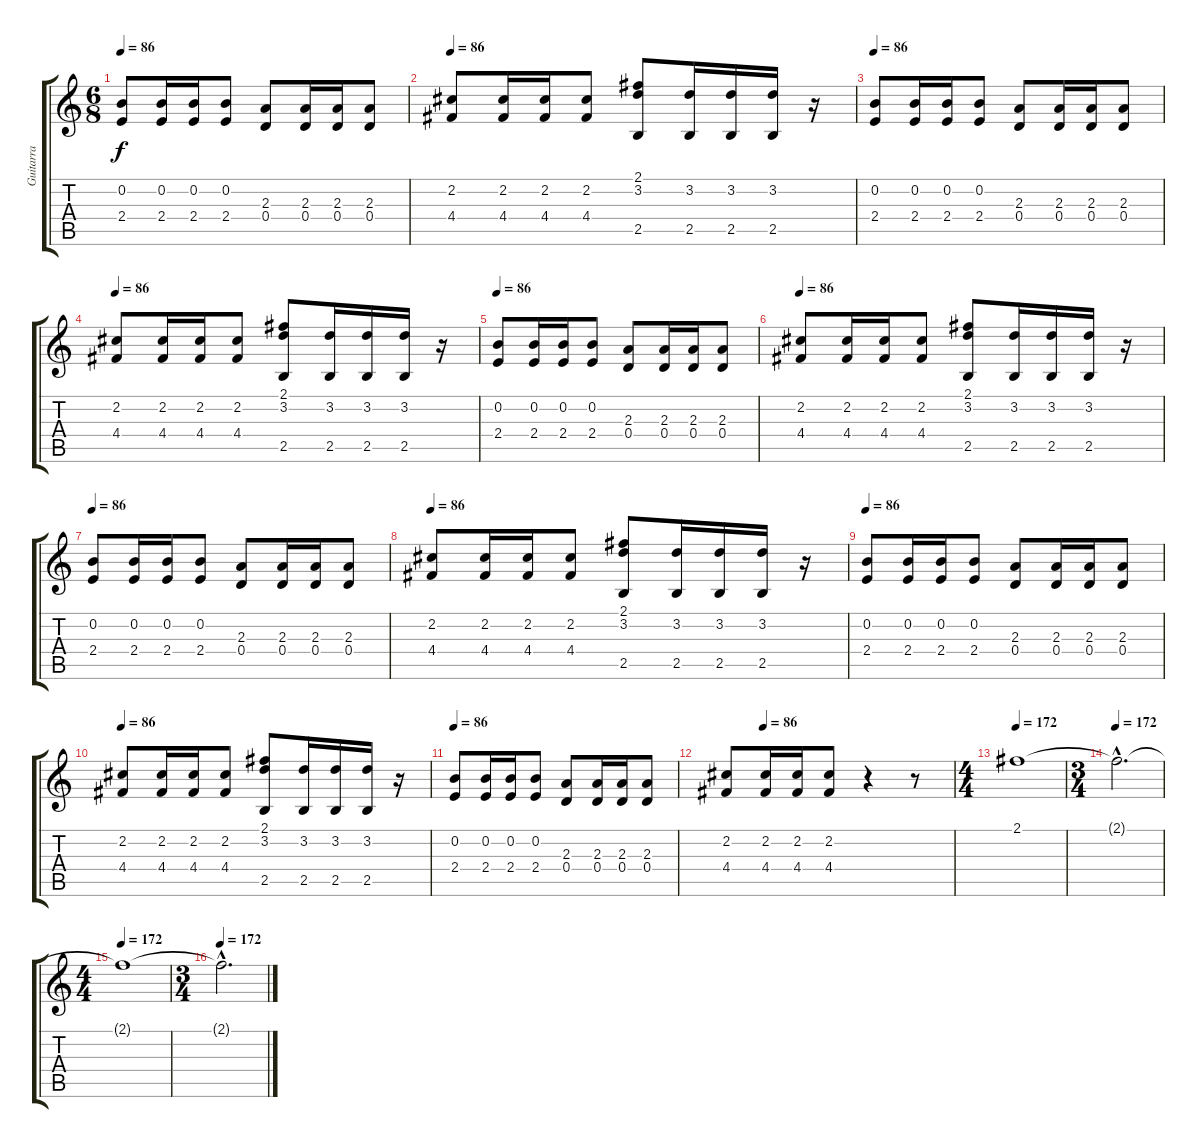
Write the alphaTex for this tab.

\track ("Guitarra" "Guitarra") {instrument distortionguitar}
\staff {score tabs}
\tuning (E4 B3 G3 D3 A2 E2) {hide}
\ts (6 8)
\tempo 86
\clef g2
\ks c
(0.2 2.4).8{dy f} (0.2 2.4).16 (0.2 2.4).16 (0.2 2.4).8 (2.3 0.4).8 (2.3 0.4).16 (2.3 0.4).16 (2.3 0.4).8 |
\tempo 86
(2.2 4.4).8 (2.2 4.4).16 (2.2 4.4).16 (2.2 4.4).8 (2.1 3.2 2.5).8 (3.2 2.5).16 (3.2 2.5).16 (3.2 2.5).16 r.16 |
\tempo 86
(0.2 2.4).8 (0.2 2.4).16 (0.2 2.4).16 (0.2 2.4).8 (2.3 0.4).8 (2.3 0.4).16 (2.3 0.4).16 (2.3 0.4).8 |
\tempo 86
(2.2 4.4).8 (2.2 4.4).16 (2.2 4.4).16 (2.2 4.4).8 (2.1 3.2 2.5).8 (3.2 2.5).16 (3.2 2.5).16 (3.2 2.5).16 r.16 |
\tempo 86
(0.2 2.4).8 (0.2 2.4).16 (0.2 2.4).16 (0.2 2.4).8 (2.3 0.4).8 (2.3 0.4).16 (2.3 0.4).16 (2.3 0.4).8 |
\tempo 86
(2.2 4.4).8 (2.2 4.4).16 (2.2 4.4).16 (2.2 4.4).8 (2.1 3.2 2.5).8 (3.2 2.5).16 (3.2 2.5).16 (3.2 2.5).16 r.16 |
\tempo 86
(0.2 2.4).8 (0.2 2.4).16 (0.2 2.4).16 (0.2 2.4).8 (2.3 0.4).8 (2.3 0.4).16 (2.3 0.4).16 (2.3 0.4).8 |
\tempo 86
(2.2 4.4).8 (2.2 4.4).16 (2.2 4.4).16 (2.2 4.4).8 (2.1 3.2 2.5).8 (3.2 2.5).16 (3.2 2.5).16 (3.2 2.5).16 r.16 |
\tempo 86
(0.2 2.4).8 (0.2 2.4).16 (0.2 2.4).16 (0.2 2.4).8 (2.3 0.4).8 (2.3 0.4).16 (2.3 0.4).16 (2.3 0.4).8 |
\tempo 86
(2.2 4.4).8 (2.2 4.4).16 (2.2 4.4).16 (2.2 4.4).8 (2.1 3.2 2.5).8 (3.2 2.5).16 (3.2 2.5).16 (3.2 2.5).16 r.16 |
\tempo 86
(0.2 2.4).8 (0.2 2.4).16 (0.2 2.4).16 (0.2 2.4).8 (2.3 0.4).8 (2.3 0.4).16 (2.3 0.4).16 (2.3 0.4).8 |
\tempo (86 0.16666666666666666)
(2.2 4.4).8 (2.2 4.4).16 (2.2 4.4).16 (2.2 4.4).8 r.4 r.8 |
\ts (4 4)
\tempo 172
2.1.1 |
\ts (3 4)
\tempo 172
2.1{hac t}.2{d} |
\ts (4 4)
\tempo 172
2.1{t}.1 |
\ts (3 4)
\tempo 172
2.1{hac t}.2{d}
